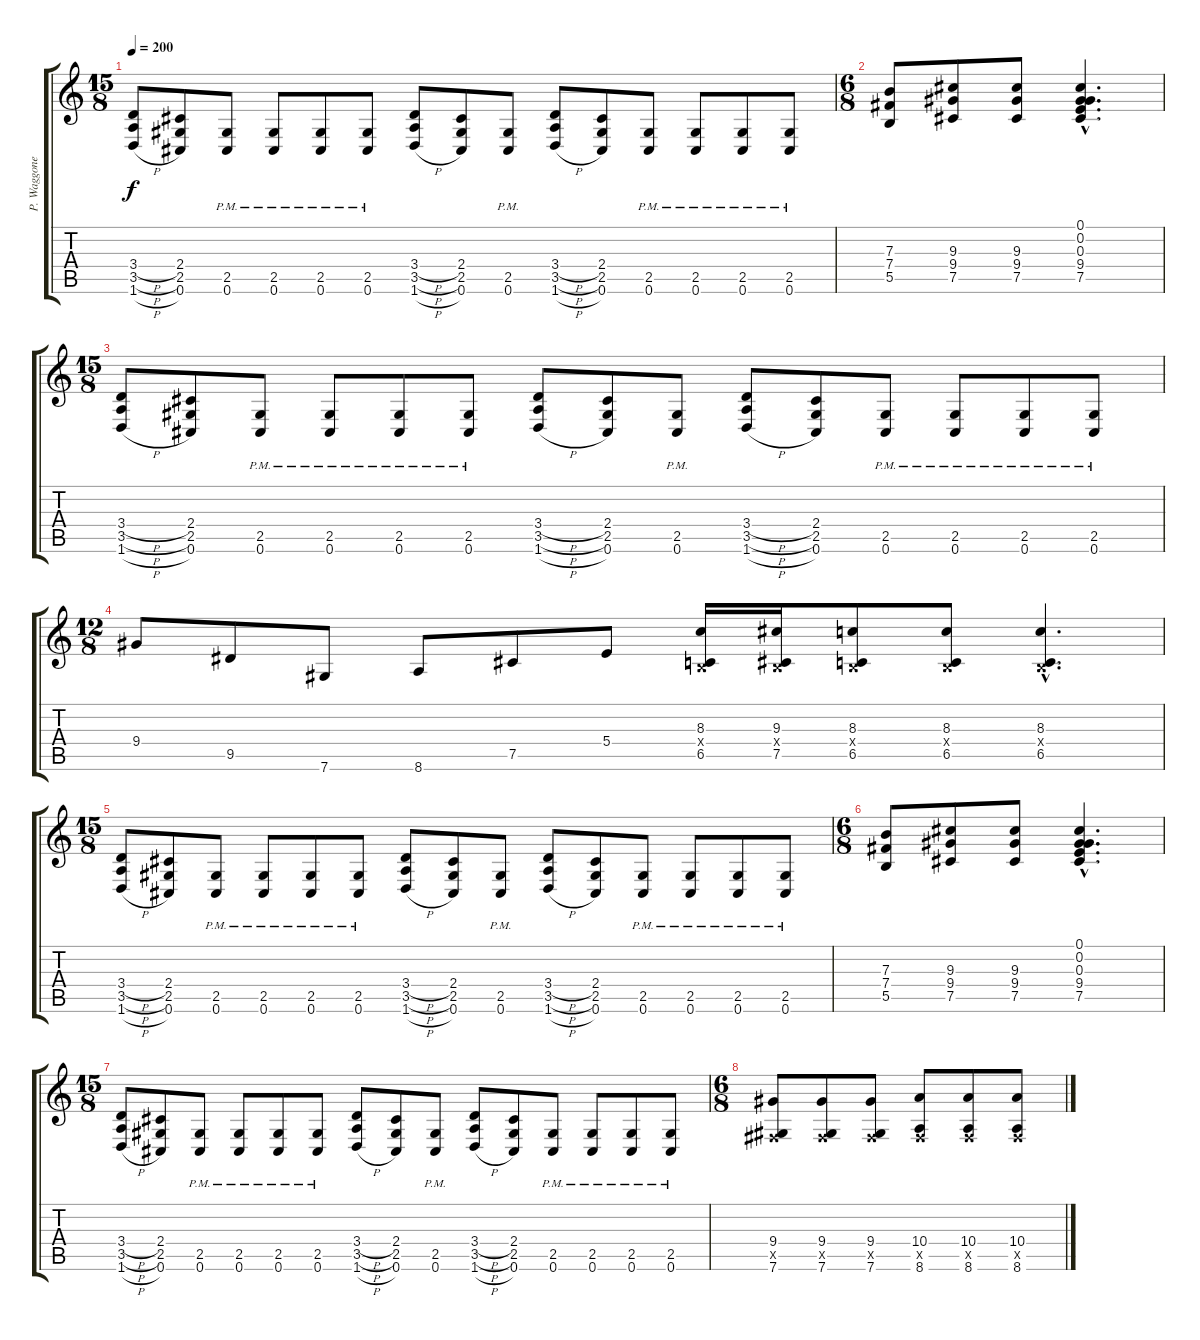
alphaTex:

\track ("P. Waggoner Gtr." "P. Waggone") {instrument distortionguitar}
\staff {score tabs}
\tuning (Db4 Ab3 E3 B2 Gb2 Db2) {hide}
\ts (15 8)
\tempo 200
\clef g2
\ks c
(3.4{h} 3.5{h} 1.6{h}).8{dy f} (2.4 2.5 0.6).8 (2.5{pm} 0.6{pm}).8 (2.5{pm} 0.6{pm}).8 (2.5{pm} 0.6{pm}).8 (2.5{pm} 0.6{pm}).8 (3.4{h} 3.5{h} 1.6{h}).8 (2.4 2.5 0.6).8 (2.5{pm} 0.6{pm}).8 (3.4{h} 3.5{h} 1.6{h}).8 (2.4 2.5 0.6).8 (2.5{pm} 0.6{pm}).8 (2.5{pm} 0.6{pm}).8 (2.5{pm} 0.6{pm}).8 (2.5{pm} 0.6{pm}).8 |
\ts (6 8)
(7.3 7.4 5.5).8 (9.3 9.4 7.5).8 (9.3 9.4 7.5).8 (0.1{hac} 0.2{hac} 0.3{hac} 9.4{hac} 7.5{hac}).4{d} |
\ts (15 8)
(3.4{h} 3.5{h} 1.6{h}).8 (2.4 2.5 0.6).8 (2.5{pm} 0.6{pm}).8 (2.5{pm} 0.6{pm}).8 (2.5{pm} 0.6{pm}).8 (2.5{pm} 0.6{pm}).8 (3.4{h} 3.5{h} 1.6{h}).8 (2.4 2.5 0.6).8 (2.5{pm} 0.6{pm}).8 (3.4{h} 3.5{h} 1.6{h}).8 (2.4 2.5 0.6).8 (2.5{pm} 0.6{pm}).8 (2.5{pm} 0.6{pm}).8 (2.5{pm} 0.6{pm}).8 (2.5{pm} 0.6{pm}).8 |
\ts (12 8)
9.4.8 9.5.8 7.6.8 8.6.8 7.5.8 5.4.8 (8.3 0.4{x} 6.5).16 (9.3 0.4{x} 7.5).16 (8.3 0.4{x} 6.5).8 (8.3 0.4{x} 6.5).8 (8.3{hac} 0.4{hac x} 6.5{hac}).4{d} |
\ts (15 8)
(3.4{h} 3.5{h} 1.6{h}).8 (2.4 2.5 0.6).8 (2.5{pm} 0.6{pm}).8 (2.5{pm} 0.6{pm}).8 (2.5{pm} 0.6{pm}).8 (2.5{pm} 0.6{pm}).8 (3.4{h} 3.5{h} 1.6{h}).8 (2.4 2.5 0.6).8 (2.5{pm} 0.6{pm}).8 (3.4{h} 3.5{h} 1.6{h}).8 (2.4 2.5 0.6).8 (2.5{pm} 0.6{pm}).8 (2.5{pm} 0.6{pm}).8 (2.5{pm} 0.6{pm}).8 (2.5{pm} 0.6{pm}).8 |
\ts (6 8)
(7.3 7.4 5.5).8 (9.3 9.4 7.5).8 (9.3 9.4 7.5).8 (0.1{hac} 0.2{hac} 0.3{hac} 9.4{hac} 7.5{hac}).4{d} |
\ts (15 8)
(3.4{h} 3.5{h} 1.6{h}).8 (2.4 2.5 0.6).8 (2.5{pm} 0.6{pm}).8 (2.5{pm} 0.6{pm}).8 (2.5{pm} 0.6{pm}).8 (2.5{pm} 0.6{pm}).8 (3.4{h} 3.5{h} 1.6{h}).8 (2.4 2.5 0.6).8 (2.5{pm} 0.6{pm}).8 (3.4{h} 3.5{h} 1.6{h}).8 (2.4 2.5 0.6).8 (2.5{pm} 0.6{pm}).8 (2.5{pm} 0.6{pm}).8 (2.5{pm} 0.6{pm}).8 (2.5{pm} 0.6{pm}).8 |
\ts (6 8)
(9.4 0.5{x} 7.6).8 (9.4 0.5{x} 7.6).8 (9.4 0.5{x} 7.6).8 (10.4 0.5{x} 8.6).8 (10.4 0.5{x} 8.6).8 (10.4 0.5{x} 8.6).8
